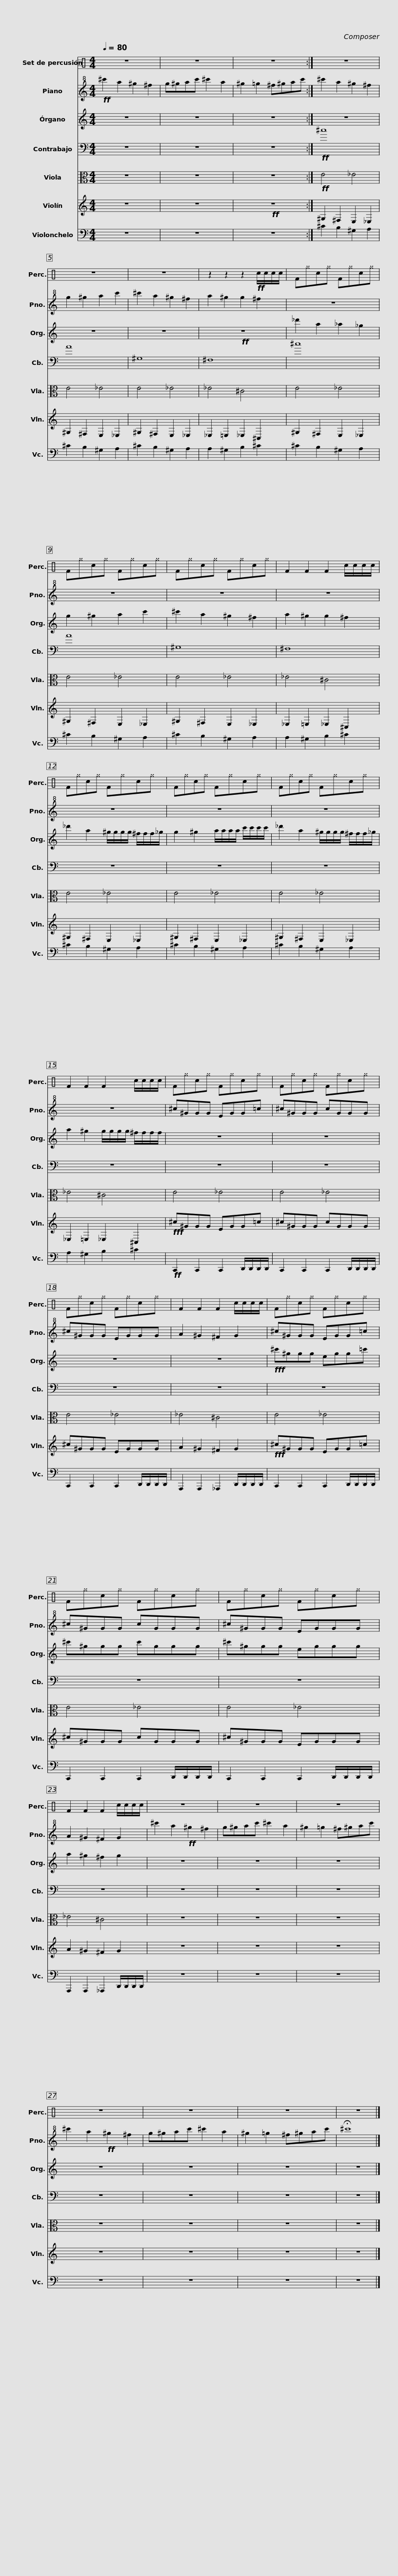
X:1
%%score 1 2 3 4 5 6 7
L:1/8
Q:1/4=80
M:4/4
I:linebreak $
K:C
V:1 perc
K:none
V:2 treble+8
V:3 treble
V:4 bass transpose=-12
V:5 alto
V:6 treble
V:7 bass
V:1
 z8 | z8 | z8 :| z8 |$ z8 | %5
 z8 | z2 z2 z2!ff! c/c/c/c/ | F^gc^g F^gc^g |$ F^gc^g F^gc^g | F^gc^g F^gc^g | %10
 F2 F2 F2 c/c/c/c/ | F^gc^g F^gc^g |$ F^gc^g F^gc^g | F^gc^g F^gc^g | F2 F2 F2 c/c/c/c/ |$ %15
 F^gc^g F^gc^g | F^gc^g F^gc^g | F^gc^g F^gc^g |$ F2 F2 F2 c/c/c/c/ | F^gc^g F^gc^g | %20
 F^gc^g F^gc^g |$ F^gc^g F^gc^g | F2 F2 F2 c/c/c/c/ | z8 | z8 |$ %25
 z8 | z8 | z8 | z8 | z8 |] %30
V:2
!ff! ^c'2 a2 ^g2 ^f2 | g^gac' ^c'2 a2 | ^g2 =g2 ^f^gac' :| ^c'2 a2 ^g2 ^f2 |$ g2 ^g2 a2 c'2 | %5
 ^c'2 a2 ^g2 ^f2 | a2 ^g2 g2 ^f2 | z8 |$ z8 | z8 | %10
 z8 | z8 |$ z8 | z8 | z8 |$ %15
 ^c^GGG EGG=c | ^c^GGG cGGG | ^c^GGG EGGG |$ A2 ^G2 ^F2 G2 | ^c^GGG EGG=c | %20
 ^c^GGG cGGG |$ ^c^GGG EGGG | A2 ^G2 ^F2 G2 | ^c'2 a2!ff! ^g2 ^f2 | g^gac' ^c'2 a2 |$ %25
 ^g2 =g2 ^f^gac' | ^c'2 a2!ff! ^g2 ^f2 | g^gac' ^c'2 a2 | ^g2 =g2 ^f^gac' | !fermata!^c'8 |] %30
V:3
 z8 | z8 | z8 :| z8 |$ z8 | %5
 z8 |!ff! z8 | _d'2 a2 _a2 _g2 |$ g2 ^g2 a2 c'2 | ^c'2 a2 ^g2 ^f2 | %10
 a2 ^g2 g2 ^f2 | _d'2 a2 ^g/g/g/g/ ^f/f/f/_g/ |$ g2 ^g2 a/a/a/a/ c'/c'/c'/c'/ | _d'2 a2 ^g/g/g/g/ ^f/f/f/_g/ | a2 ^g2 g/g/g/g/ ^f/f/f/f/ |$ %15
 z8 | z8 | z8 |$ z8 |!fff! ^c'^ggg egg=c' | %20
 ^c'^ggg c'ggg |$ ^c'^ggg eggg | a2 ^g2 ^f2 g2 | z8 | z8 |$ %25
 z8 | z8 | z8 | z8 | z8 |] %30
V:4
 z8 | z8 | z8 :|!ff! ^c8 |$ A8 | %5
 ^G,8 | ^F,8 | ^c8 |$ A8 | ^G,8 | %10
 ^F,8 | z8 |$ z8 | z8 | z8 |$ %15
 z8 | z8 | z8 |$ z8 | z8 | %20
 z8 |$ z8 | z8 | z8 | z8 |$ %25
 z8 | z8 | z8 | z8 | z8 |] %30
V:5
 z8 | z8 | z8 :|!ff! E4 _E4 |$ E4 _E4 | %5
 E4 _E4 | _E4 ^C4 | E4 _E4 |$ E4 _E4 | E4 _E4 | %10
 _E4 ^C4 | E4 _E4 |$ E4 _E4 | E4 _E4 | _E4 ^C4 |$ %15
 E4 _E4 | E4 _E4 | E4 _E4 |$ _E4 ^C4 | E4 _E4 | %20
 E4 _E4 |$ E4 _E4 | _E4 ^C4 | z8 | z8 |$ %25
 z8 | z8 | z8 | z8 | z8 |] %30
V:6
 z8 | z8 |!ff! z8 :| ^G,2 ^F,2 E,2 _E,2 |$ ^G,2 ^F,2 E,2 _E,2 | %5
 ^G,2 ^F,2 E,2 _E,2 | _E,2 =E,2 _E,2 ^C,2 | ^G,2 ^F,2 E,2 _E,2 |$ ^G,2 ^F,2 E,2 _E,2 | ^G,2 ^F,2 E,2 _E,2 | %10
 _E,2 =E,2 _E,2 ^C,2 | ^G,2 ^F,2 E,2 _E,2 |$ ^G,2 ^F,2 E,2 _E,2 | ^G,2 ^F,2 E,2 _E,2 | _E,2 =E,2 _E,2 ^C,2 |$ %15
!fff! ^c^GGG EGG=c | ^c^GGG cGGG | ^c^GGG EGGG |$ A2 ^G2 ^F2 G2 |!fff! ^c^GGG EGG=c | %20
 ^c^GGG cGGG |$ ^c^GGG EGGG | A2 ^G2 ^F2 G2 | z8 | z8 |$ %25
 z8 | z8 | z8 | z8 | z8 |] %30
V:7
 z8 | z8 | z8 :| ^C2 B,2 ^G,2 A,2 |$ ^C2 B,2 ^G,2 A,2 | %5
 ^C2 B,2 ^G,2 A,2 | A,2 ^G,2 B,2 ^C2 | ^C2 B,2 ^G,2 A,2 |$ ^C2 B,2 ^G,2 A,2 | ^C2 B,2 ^G,2 A,2 | %10
 A,2 ^G,2 B,2 ^C2 | ^C2 B,2 ^G,2 A,2 |$ ^C2 B,2 ^G,2 A,2 | ^C2 B,2 ^G,2 A,2 | A,2 ^G,2 B,2 ^C2 |$ %15
!ff! C,,2 C,,2 C,,2 D,,/D,,/D,,/D,,/ | C,,2 C,,2 C,,2 D,,/D,,/D,,/D,,/ | C,,2 C,,2 C,,2 D,,/D,,/D,,/D,,/ |$ A,,,2 A,,,2 _A,,,2 D,,/D,,/D,,/D,,/ | C,,2 C,,2 C,,2 D,,/D,,/D,,/D,,/ | %20
 C,,2 C,,2 C,,2 D,,/D,,/D,,/D,,/ |$ C,,2 C,,2 C,,2 D,,/D,,/D,,/D,,/ | A,,,2 A,,,2 _A,,,2 D,,/D,,/D,,/D,,/ | z8 | z8 |$ %25
 z8 | z8 | z8 | z8 | z8 |] %30
